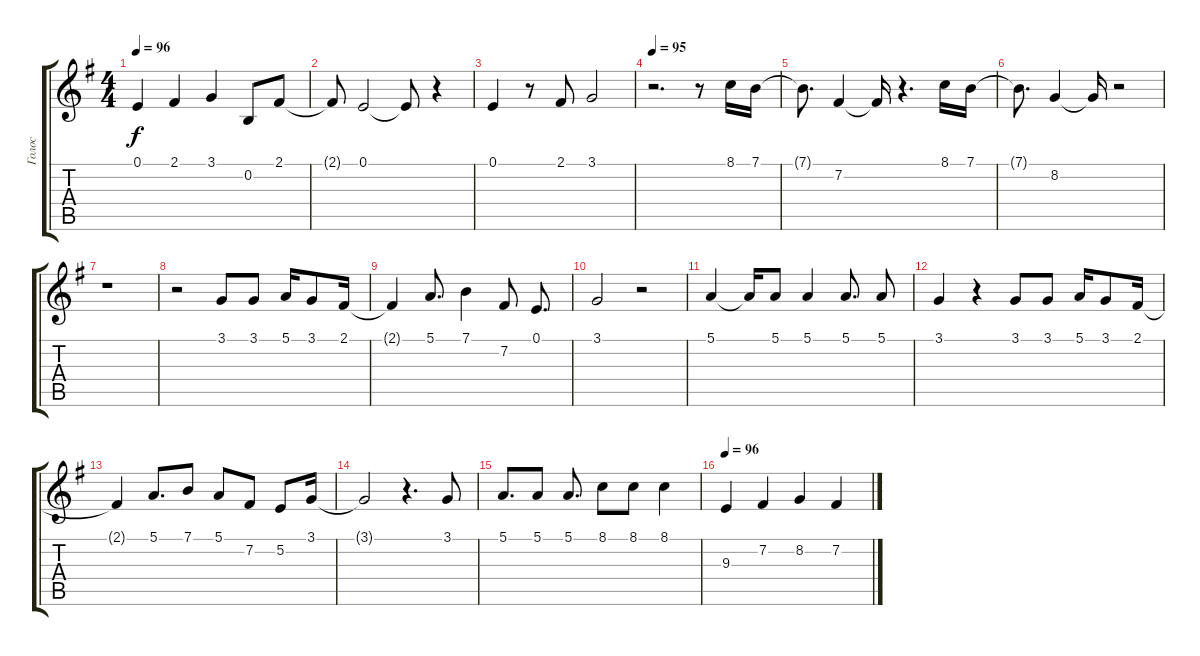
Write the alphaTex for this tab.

\track ("Голос" "Голос") {instrument lead6voice}
\staff {score tabs}
\tuning (E4 B3 G3 D3 A2 E2) {hide}
\ts (4 4)
\tempo 96
\clef g2
\ks eminor
0.1.4{dy f} 2.1.4 3.1.4 0.2.8 2.1.8 |
2.1{t}.8 0.1.2 0.1{t}.8 r.4 |
0.1.4 r.8 2.1.8 3.1.2 |
\tempo 95
r.2{d} r.8 8.1.16 7.1.16 |
7.1{t}.8{d} 7.2.4 7.2{t}.16 r.4{d} 8.1.16 7.1.16 |
7.1{t}.8{d} 8.2.4 8.2{t}.16 r.2 |
r.1 |
r.2 3.1.8 3.1.8 5.1.16 3.1.8 2.1.16 |
2.1{t}.4 5.1.8{d} 7.1.4 7.2.8 0.1.8{d} |
3.1.2 r.2 |
5.1.4 5.1{t}.16 5.1.8 5.1.4 5.1.8{d} 5.1.8 |
3.1.4 r.4 3.1.8 3.1.8 5.1.16 3.1.8 2.1.16 |
2.1{t}.4 5.1.8{d} 7.1.8 5.1.8 7.2.8 5.2.8 3.1.16 |
3.1{t}.2 r.4{d} 3.1.8 |
5.1.8{d} 5.1.8 5.1.8{d} 8.1.8 8.1.8 8.1.4 |
\tempo 96
9.3.4 7.2.4 8.2.4 7.2.4
